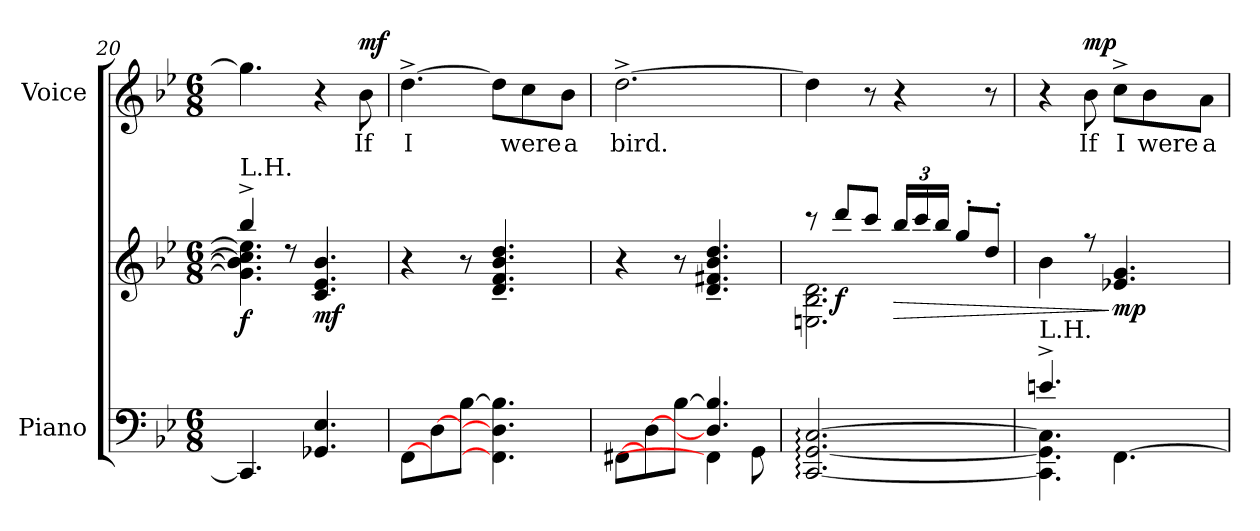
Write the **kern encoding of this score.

**kern	**kern	**dynam	**kern	**text	**dynam
*part2	*part2	*part2	*part1	*part1	*part1
*staff3	*staff2	*staff2/3	*staff1	*staff1	*staff1
*I"Piano	*	*	*I"Voice	*	*
*I'Pno	*	*	*	*	*
*clefF4	*clefG2	*	*clefG2	*	*
*k[b-e-]	*k[b-e-]	*	*k[b-e-]	*	*
*M6/8	*M6/8	*	*M6/8	*	*
=20	=20	=20	=20	=20	=20
*	*^	*	*	*	*
!	!LO:TX:a:t=L.H.	!	!	!	!	!
!	!	!	!LO:DY:b	!	!	!
4.CC/]	4bb-^/	4.g-\] 4.b-\] 4.cc\] 4.ee-\]	f	4.gg-\]	.	.
.	8rdd	.	.	.	.	.
!	!	!	!LO:DY:b	!	!	!
4.GG-X/ 4.E-/	4.c/ 4.e-/ 4.b-/	4.ryy	mf	4r	.	.
!	!	!	!	!	!LO:LY:b	!LO:DY:a
.	.	.	.	8b-\	If	mf
*	*v	*v	*	*	*	*
!!LO:LB:g=z
=21	=21	=21	=21	=21	=21
!	!	!	!	!LO:LY:b	!
[8FF\L	4r	.	[4.dd^\	I	.
[8D\	.	.	.	.	.
[8B-\J	8r	.	.	.	.
4.FF\] 4.D\] 4.B-\]	4.d/~ 4.f/~ 4.b-/~ 4.dd/~	.	8dd\L]	.	.
!	!	!	!	!LO:LY:b	!
.	.	.	8cc\	were	.
!	!	!	!	!LO:LY:b	!
.	.	.	8b-\J	a	.
=22	=22	=22	=22	=22	=22
*^	*	*	*	*	*
!	!	!	!	!	!LO:LY:b	!
[8FF#X\L	4.ryy	4r	.	[2.dd^\	bird.	.
[8D\	.	.	.	.	.	.
[8B-\J	.	8r	.	.	.	.
4.D/] 4.B-/]	4FF#\]	4.d/~ 4.f#X/~ 4.b-/~ 4.dd/~	.	.	.	.
.	8GG\	.	.	.	.	.
*v	*v	*	*	*	*	*
=23	=23	=23	=23	=23	=23
*	*^	*	*	*	*
[2.CC/: [2.GG/: [2.C/:	8r	2.En\: 2.B-\: 2.d\:	.	4dd\]	.	.
!	!	!	!LO:DY:b	!	!	!
.	8ddd/L	.	f	.	.	.
.	8ccc/J	.	.	8r	.	.
*	*Xbrackettup	*	*	*	*	*
!	!	!	!LO:HP:b	!	!	!
.	24bb-/LL	.	>	4r	.	.
.	24ccc/	.	.	.	.	.
.	24bb-/JJ	.	.	.	.	.
.	8gg'/L	.	.	.	.	.
.	8dd'/J	.	.	8r	.	.
=24	=24	=24	=24	=24	=24	=24
*^	*	*	*	*	*	*
!	!	!LO:TX:b:t=L.H.	!	!	!	!	!
4.en^/	4.CC\] 4.GG\] 4.C\]	4.ryy	4b-\	.	4r	.	.
!	!	!	!	!	!	!LO:LY:b	!LO:DY:a
.	.	.	8rff	.	8b-\	If	mp
!	!	!	!	!LO:DY:n=1:b	!	!LO:LY:b	!
4.ryy	[4.FF\	4.e-X/ 4.g/	4.ryy	] mp	8cc^\L	I	.
!	!	!	!	!	!	!LO:LY:b	!
.	.	.	.	.	8b-\	were	.
!	!	!	!	!	!	!LO:LY:b	!
.	.	.	.	.	8a\J	a	.
*v	*v	*	*	*	*	*	*
*	*v	*v	*	*	*	*
=	=	=	=	=	=
*-	*-	*-	*-	*-	*-
